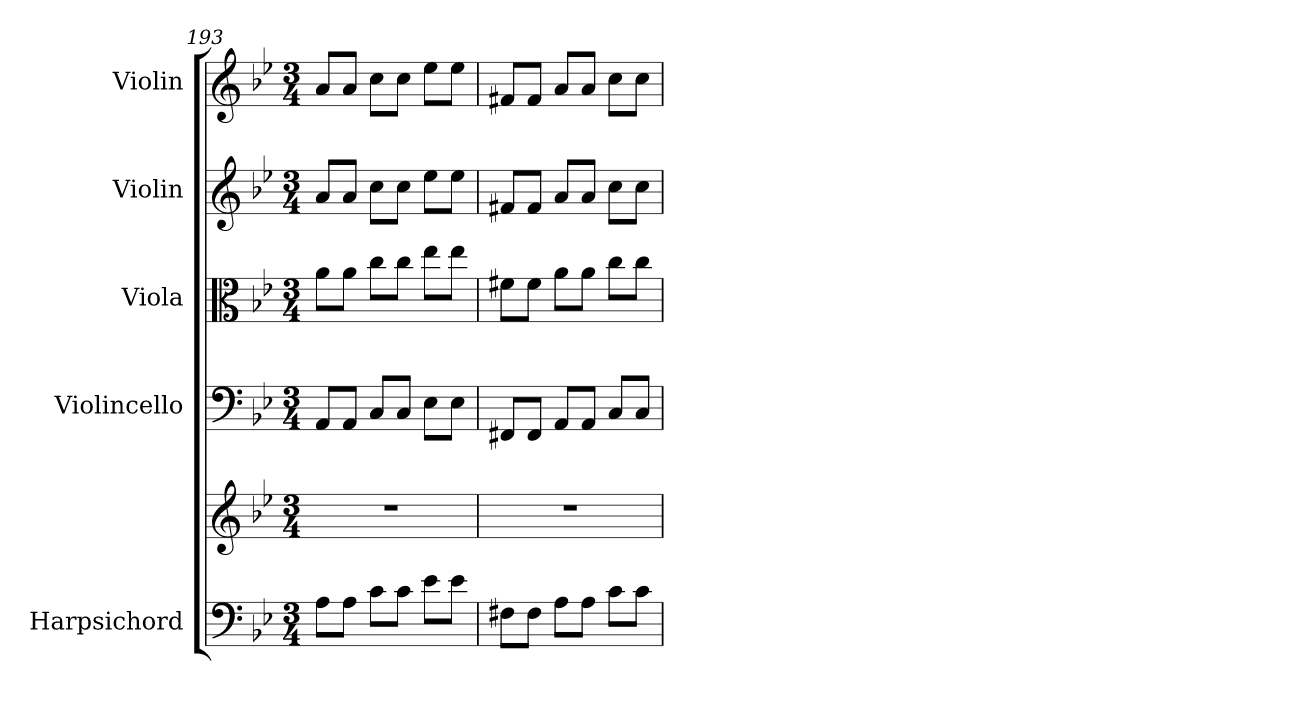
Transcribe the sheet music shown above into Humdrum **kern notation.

**kern	**kern	**kern	**kern	**kern	**kern
*part5	*part5	*part4	*part3	*part2	*part1
*staff6	*staff5	*staff4	*staff3	*staff2	*staff1
*I"Harpsichord	*	*I"Violincello	*I"Viola	*I"Violin	*I"Violin
*I'Hpschd	*	*I'Vc	*I'Vla	*I'Vln	*I'Vln
*clefF4	*clefG2	*clefF4	*clefC3	*clefG2	*clefG2
*k[b-e-]	*k[b-e-]	*k[b-e-]	*k[b-e-]	*k[b-e-]	*k[b-e-]
*M3/4	*M3/4	*M3/4	*M3/4	*M3/4	*M3/4
=193	=193	=193	=193	=193	=193
8A\L	2.r	8AA/L	8a\L	8a/L	8a/L
8A\J	.	8AA/J	8a\J	8a/J	8a/J
8c\L	.	8C/L	8cc\L	8cc\L	8cc\L
8c\J	.	8C/J	8cc\J	8cc\J	8cc\J
8e-\L	.	8E-\L	8ee-\L	8ee-\L	8ee-\L
8e-\J	.	8E-\J	8ee-\J	8ee-\J	8ee-\J
=194	=194	=194	=194	=194	=194
8F#X\L	2.r	8FF#X/L	8f#X\L	8f#X/L	8f#X/L
8F#\J	.	8FF#/J	8f#\J	8f#/J	8f#/J
8A\L	.	8AA/L	8a\L	8a/L	8a/L
8A\J	.	8AA/J	8a\J	8a/J	8a/J
8c\L	.	8C/L	8cc\L	8cc\L	8cc\L
8c\J	.	8C/J	8cc\J	8cc\J	8cc\J
=	=	=	=	=	=
*-	*-	*-	*-	*-	*-
